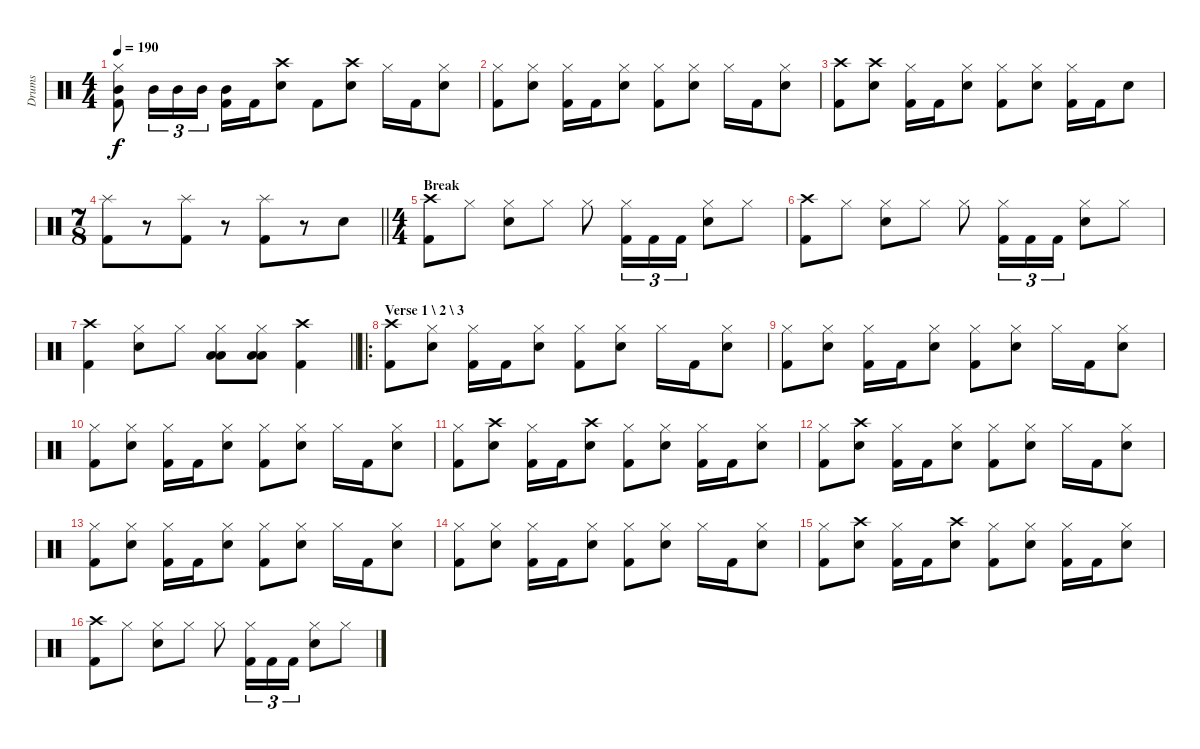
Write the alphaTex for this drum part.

\track ("Drums" "Drums") {instrument percussion}
\staff {score}
\articulation defaults
\ts (4 4)
\tempo 190
\clef neutral
\ks c
("Hi-Hat (closed)" "Mid Tom (hit)" "Kick (hit) 2").8{dy f} "Mid Tom (hit)".16{tu (3 2)} "Mid Tom (hit)".16{tu (3 2)} "Mid Tom (hit)".16{tu (3 2)} ("Mid Tom (hit)" "Kick (hit) 2").16 "Kick (hit) 2".16 ("Crash high (hit)" "Snare (hit) 2").8 "Kick (hit) 2".8 ("Crash high (hit)" "Snare (hit) 2").8 "Hi-Hat (closed)".16 "Kick (hit) 2".16 ("Hi-Hat (closed)" "Snare (hit) 2").8 |
("Hi-Hat (closed)" "Kick (hit) 2").8 ("Hi-Hat (closed)" "Snare (hit) 2").8 ("Hi-Hat (closed)" "Kick (hit) 2").16 "Kick (hit) 2".16 ("Hi-Hat (closed)" "Snare (hit) 2").8 ("Hi-Hat (closed)" "Kick (hit) 2").8 ("Hi-Hat (closed)" "Snare (hit) 2").8 "Hi-Hat (closed)".16 "Kick (hit) 2".16 ("Hi-Hat (closed)" "Snare (hit) 2").8 |
("Crash high (hit)" "Kick (hit) 2").8 ("Crash high (hit)" "Snare (hit) 2").8 ("Hi-Hat (closed)" "Kick (hit) 2").16 "Kick (hit) 2".16 ("Hi-Hat (closed)" "Snare (hit) 2").8 ("Hi-Hat (closed)" "Kick (hit) 2").8 ("Hi-Hat (closed)" "Snare (hit) 2").8 ("Hi-Hat (closed)" "Kick (hit) 2").16 "Kick (hit) 2".16 "Snare (hit) 2".8 |
\ts (7 8)
\barLineRight lightlight
("Splash (hit)" "Kick (hit) 2").8 r.8 ("Splash (hit)" "Kick (hit) 2").8 r.8 ("Splash (hit)" "Kick (hit) 2").8 r.8 "Snare (hit) 2".8 |
\ts (4 4)
\section ("" "Break")
("Crash high (hit)" "Kick (hit) 2").8 "Hi-Hat (closed)".8 ("Hi-Hat (closed)" "Snare (hit) 2").8 "Hi-Hat (closed)".8 "Hi-Hat (closed)".8 ("Hi-Hat (closed)" "Kick (hit) 2").16{tu (3 2)} "Kick (hit) 2".16{tu (3 2)} "Kick (hit) 2".16{tu (3 2)} ("Hi-Hat (closed)" "Snare (hit) 2").8 "Hi-Hat (closed)".8 |
("Crash high (hit)" "Kick (hit) 2").8 "Hi-Hat (closed)".8 ("Hi-Hat (closed)" "Snare (hit) 2").8 "Hi-Hat (closed)".8 "Hi-Hat (closed)".8 ("Hi-Hat (closed)" "Kick (hit) 2").16{tu (3 2)} "Kick (hit) 2".16{tu (3 2)} "Kick (hit) 2".16{tu (3 2)} ("Hi-Hat (closed)" "Snare (hit) 2").8 "Hi-Hat (closed)".8 |
\barLineRight lightlight
("Crash high (hit)" "Kick (hit) 2").4 ("Hi-Hat (closed)" "Snare (hit) 2").8 "Hi-Hat (closed)".8 ("Hi-Hat (closed)" "Low Tom (hit)" "Low Floor Tom (hit)").8 ("Hi-Hat (closed)" "Low Tom (hit)" "Low Floor Tom (hit)").8 ("Crash high (hit)" "Kick (hit) 2").4 |
\ro
\section ("" "Verse 1 \\ 2 \\ 3")
("Crash high (hit)" "Kick (hit) 2").8 ("Hi-Hat (closed)" "Snare (hit) 2").8 ("Hi-Hat (closed)" "Kick (hit) 2").16 "Kick (hit) 2".16 ("Hi-Hat (closed)" "Snare (hit) 2").8 ("Hi-Hat (closed)" "Kick (hit) 2").8 ("Hi-Hat (closed)" "Snare (hit) 2").8 "Hi-Hat (closed)".16 "Kick (hit) 2".16 ("Hi-Hat (closed)" "Snare (hit) 2").8 |
("Hi-Hat (closed)" "Kick (hit) 2").8 ("Hi-Hat (closed)" "Snare (hit) 2").8 ("Hi-Hat (closed)" "Kick (hit) 2").16 "Kick (hit) 2".16 ("Hi-Hat (closed)" "Snare (hit) 2").8 ("Hi-Hat (closed)" "Kick (hit) 2").8 ("Hi-Hat (closed)" "Snare (hit) 2").8 "Hi-Hat (closed)".16 "Kick (hit) 2".16 ("Hi-Hat (closed)" "Snare (hit) 2").8 |
("Hi-Hat (closed)" "Kick (hit) 2").8 ("Hi-Hat (closed)" "Snare (hit) 2").8 ("Hi-Hat (closed)" "Kick (hit) 2").16 "Kick (hit) 2".16 ("Hi-Hat (closed)" "Snare (hit) 2").8 ("Hi-Hat (closed)" "Kick (hit) 2").8 ("Hi-Hat (closed)" "Snare (hit) 2").8 "Hi-Hat (closed)".16 "Kick (hit) 2".16 ("Hi-Hat (closed)" "Snare (hit) 2").8 |
("Hi-Hat (closed)" "Kick (hit) 2").8 ("Crash high (hit)" "Snare (hit) 2").8 ("Hi-Hat (closed)" "Kick (hit) 2").16 "Kick (hit) 2".16 ("Crash high (hit)" "Snare (hit) 2").8 ("Hi-Hat (closed)" "Kick (hit) 2").8 ("Hi-Hat (closed)" "Snare (hit) 2").8 ("Hi-Hat (closed)" "Kick (hit) 2").16 "Kick (hit) 2".16 ("Hi-Hat (closed)" "Snare (hit) 2").8 |
("Hi-Hat (closed)" "Kick (hit) 2").8 ("Crash high (hit)" "Snare (hit) 2").8 ("Hi-Hat (closed)" "Kick (hit) 2").16 "Kick (hit) 2".16 ("Hi-Hat (closed)" "Snare (hit) 2").8 ("Hi-Hat (closed)" "Kick (hit) 2").8 ("Hi-Hat (closed)" "Snare (hit) 2").8 "Hi-Hat (closed)".16 "Kick (hit) 2".16 ("Hi-Hat (closed)" "Snare (hit) 2").8 |
("Hi-Hat (closed)" "Kick (hit) 2").8 ("Hi-Hat (closed)" "Snare (hit) 2").8 ("Hi-Hat (closed)" "Kick (hit) 2").16 "Kick (hit) 2".16 ("Hi-Hat (closed)" "Snare (hit) 2").8 ("Hi-Hat (closed)" "Kick (hit) 2").8 ("Hi-Hat (closed)" "Snare (hit) 2").8 "Hi-Hat (closed)".16 "Kick (hit) 2".16 ("Hi-Hat (closed)" "Snare (hit) 2").8 |
("Hi-Hat (closed)" "Kick (hit) 2").8 ("Hi-Hat (closed)" "Snare (hit) 2").8 ("Hi-Hat (closed)" "Kick (hit) 2").16 "Kick (hit) 2".16 ("Hi-Hat (closed)" "Snare (hit) 2").8 ("Hi-Hat (closed)" "Kick (hit) 2").8 ("Hi-Hat (closed)" "Snare (hit) 2").8 "Hi-Hat (closed)".16 "Kick (hit) 2".16 ("Hi-Hat (closed)" "Snare (hit) 2").8 |
("Hi-Hat (closed)" "Kick (hit) 2").8 ("Crash high (hit)" "Snare (hit) 2").8 ("Hi-Hat (closed)" "Kick (hit) 2").16 "Kick (hit) 2".16 ("Crash high (hit)" "Snare (hit) 2").8 ("Hi-Hat (closed)" "Kick (hit) 2").8 ("Hi-Hat (closed)" "Snare (hit) 2").8 ("Hi-Hat (closed)" "Kick (hit) 2").16 "Kick (hit) 2".16 ("Hi-Hat (closed)" "Snare (hit) 2").8 |
("Crash high (hit)" "Kick (hit) 2").8 "Hi-Hat (closed)".8 ("Hi-Hat (closed)" "Snare (hit) 2").8 "Hi-Hat (closed)".8 "Hi-Hat (closed)".8 ("Hi-Hat (closed)" "Kick (hit) 2").16{tu (3 2)} "Kick (hit) 2".16{tu (3 2)} "Kick (hit) 2".16{tu (3 2)} ("Hi-Hat (closed)" "Snare (hit) 2").8 "Hi-Hat (closed)".8
